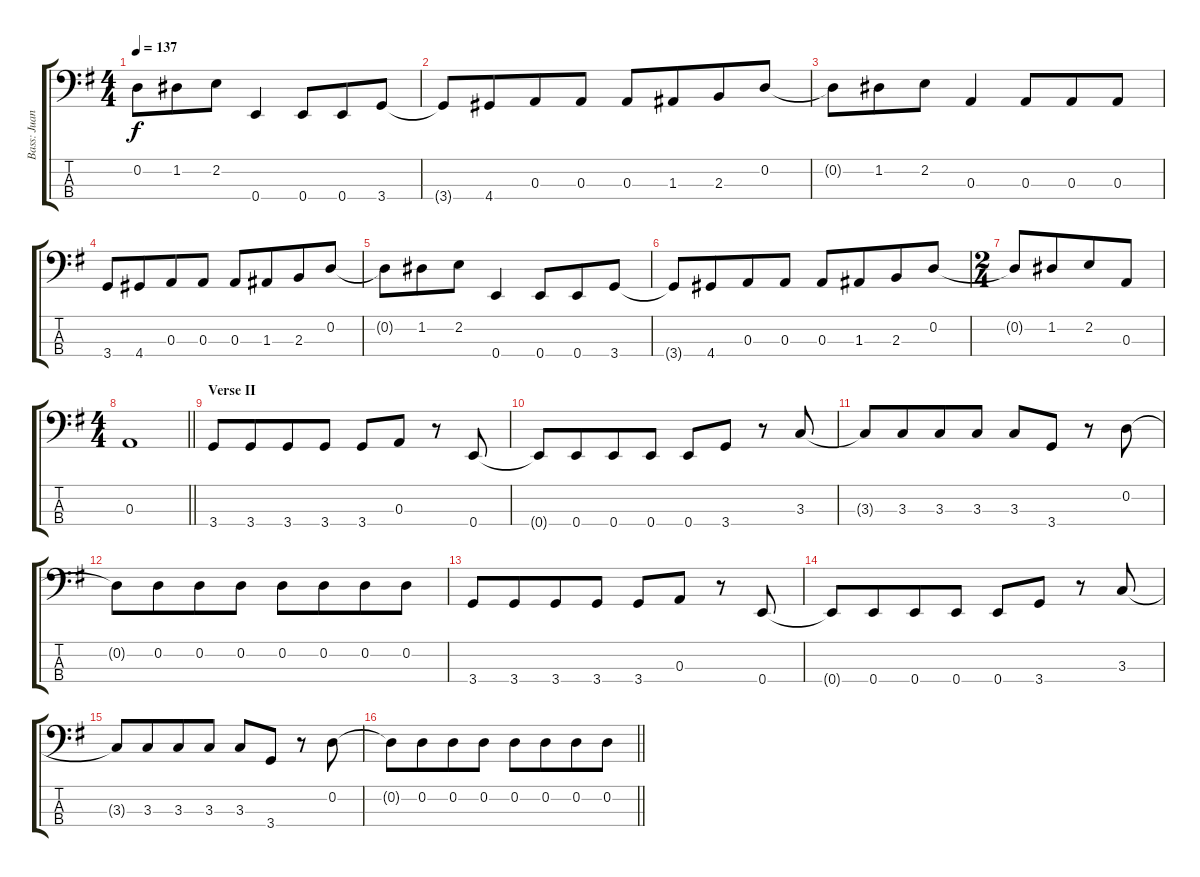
\track ("Bass: Juan" "Bass: Juan") {instrument electricbasspick}
\staff {score tabs}
\tuning (G2 D2 A1 E1) {hide}
\ts (4 4)
\tempo 137
\clef f4
\ks g
0.2{t}.8{dy f} 1.2.8{beam merge} 2.2.8 0.4.4 0.4.8{beam merge} 0.4.8 3.4.8 |
3.4{t}.8 4.4.8{beam merge} 0.3.8 0.3.8 0.3.8 1.3.8{beam merge} 2.3.8 0.2.8 |
0.2{t}.8 1.2.8{beam merge} 2.2.8 0.3.4 0.3.8{beam merge} 0.3.8 0.3.8 |
3.4.8 4.4.8{beam merge} 0.3.8 0.3.8 0.3.8 1.3.8{beam merge} 2.3.8 0.2.8 |
0.2{t}.8 1.2.8{beam merge} 2.2.8 0.4.4 0.4.8{beam merge} 0.4.8 3.4.8 |
3.4{t}.8 4.4.8{beam merge} 0.3.8 0.3.8 0.3.8 1.3.8{beam merge} 2.3.8 0.2.8 |
\ts (2 4)
0.2{t}.8 1.2.8{beam merge} 2.2.8 0.3.8 |
\ts (4 4)
\barLineRight lightlight
0.3.1 |
\section ("" "Verse II")
3.4.8 3.4.8{beam merge} 3.4.8 3.4.8 3.4.8 0.3.8 r.8 0.4.8 |
0.4{t}.8 0.4.8{beam merge} 0.4.8 0.4.8 0.4.8 3.4.8 r.8 3.3.8 |
3.3{t}.8 3.3.8{beam merge} 3.3.8 3.3.8 3.3.8 3.4.8 r.8 0.2.8 |
0.2{t}.8 0.2.8{beam merge} 0.2.8 0.2.8 0.2.8 0.2.8{beam merge} 0.2.8 0.2.8 |
3.4.8 3.4.8{beam merge} 3.4.8 3.4.8 3.4.8 0.3.8 r.8 0.4.8 |
0.4{t}.8 0.4.8{beam merge} 0.4.8 0.4.8 0.4.8 3.4.8 r.8 3.3.8 |
3.3{t}.8 3.3.8{beam merge} 3.3.8 3.3.8 3.3.8 3.4.8 r.8 0.2.8 |
\barLineRight lightlight
0.2{t}.8 0.2.8{beam merge} 0.2.8 0.2.8 0.2.8 0.2.8{beam merge} 0.2.8 0.2.8
